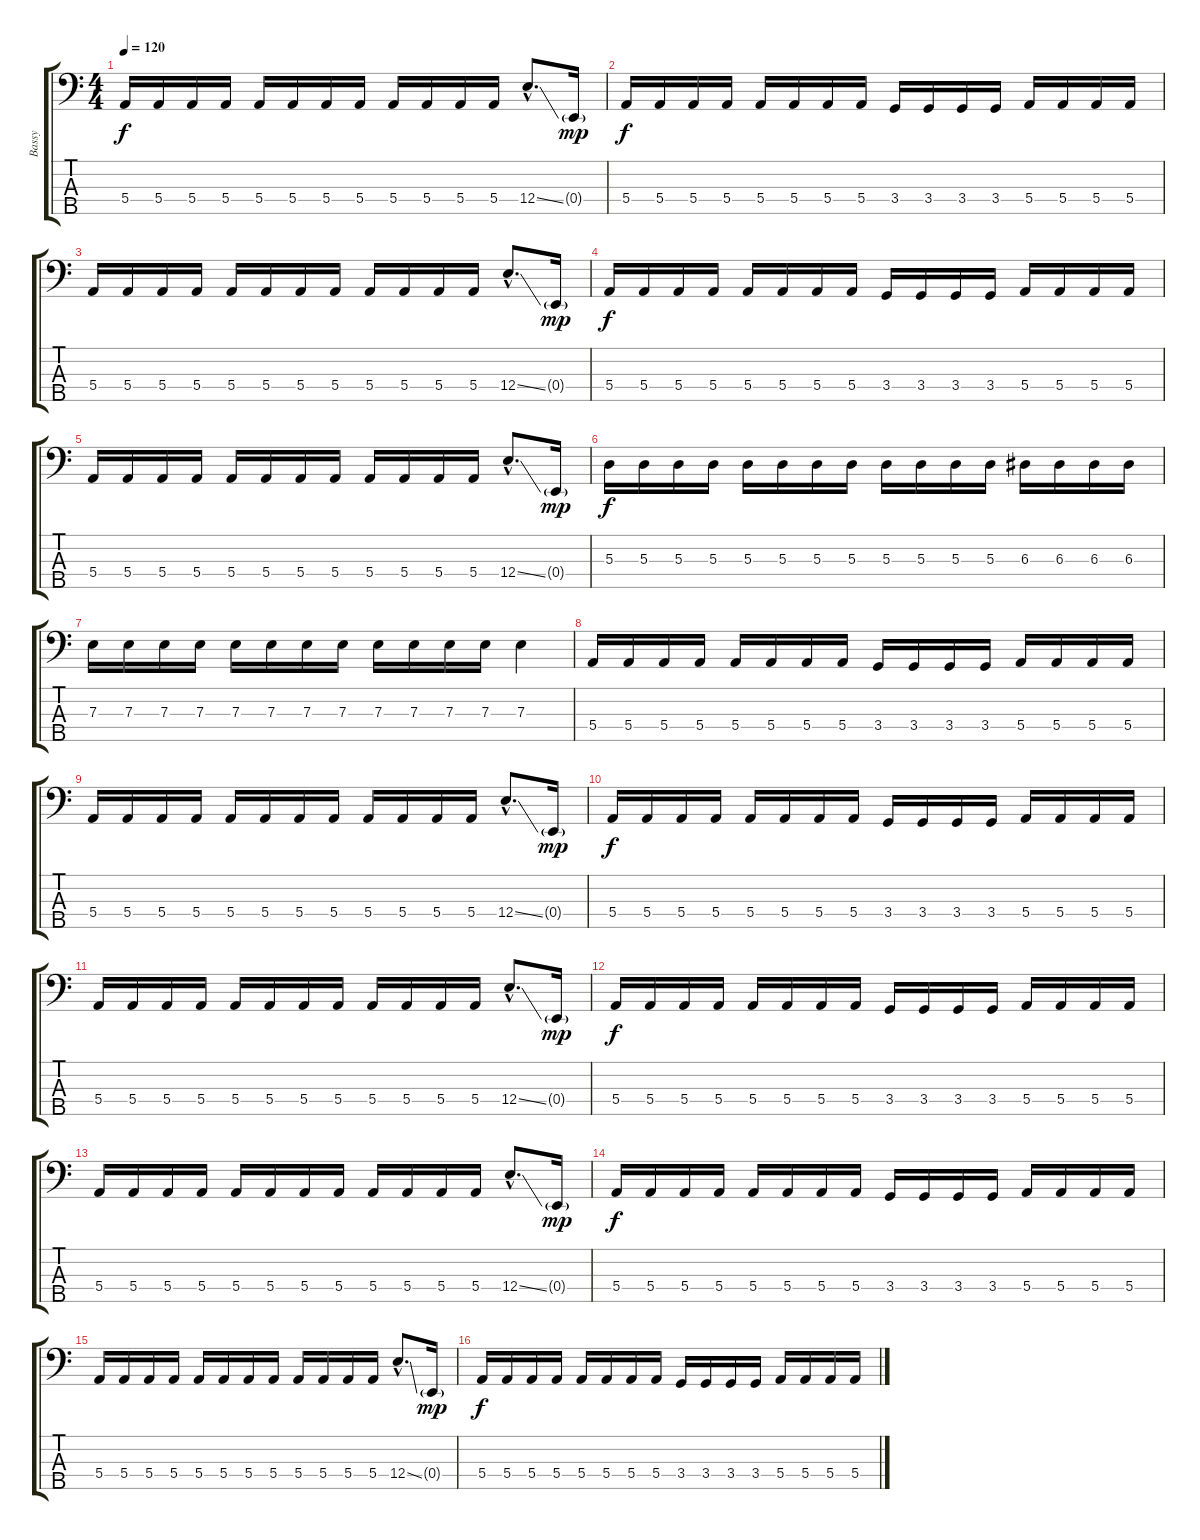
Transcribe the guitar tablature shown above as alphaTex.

\track ("Bassy" "Bassy") {instrument electricbassfinger}
\staff {score tabs}
\tuning (G2 D2 A1 E1 B0) {hide}
\ts (4 4)
\tempo 120
\clef f4
\ks c
5.4.16{dy f} 5.4.16 5.4.16 5.4.16 5.4.16 5.4.16 5.4.16 5.4.16 5.4.16 5.4.16 5.4.16 5.4.16 12.4{ss hac}.8{d} 0.4{g}.16{dy mp} |
5.4.16{dy f} 5.4.16 5.4.16 5.4.16 5.4.16 5.4.16 5.4.16 5.4.16 3.4.16 3.4.16 3.4.16 3.4.16 5.4.16 5.4.16 5.4.16 5.4.16 |
5.4.16 5.4.16 5.4.16 5.4.16 5.4.16 5.4.16 5.4.16 5.4.16 5.4.16 5.4.16 5.4.16 5.4.16 12.4{ss hac}.8{d} 0.4{g}.16{dy mp} |
5.4.16{dy f} 5.4.16 5.4.16 5.4.16 5.4.16 5.4.16 5.4.16 5.4.16 3.4.16 3.4.16 3.4.16 3.4.16 5.4.16 5.4.16 5.4.16 5.4.16 |
5.4.16 5.4.16 5.4.16 5.4.16 5.4.16 5.4.16 5.4.16 5.4.16 5.4.16 5.4.16 5.4.16 5.4.16 12.4{ss hac}.8{d} 0.4{g}.16{dy mp} |
5.3.16{dy f} 5.3.16 5.3.16 5.3.16 5.3.16 5.3.16 5.3.16 5.3.16 5.3.16 5.3.16 5.3.16 5.3.16 6.3.16 6.3.16 6.3.16 6.3.16 |
7.3.16 7.3.16 7.3.16 7.3.16 7.3.16 7.3.16 7.3.16 7.3.16 7.3.16 7.3.16 7.3.16 7.3.16 7.3.4 |
5.4.16 5.4.16 5.4.16 5.4.16 5.4.16 5.4.16 5.4.16 5.4.16 3.4.16 3.4.16 3.4.16 3.4.16 5.4.16 5.4.16 5.4.16 5.4.16 |
5.4.16 5.4.16 5.4.16 5.4.16 5.4.16 5.4.16 5.4.16 5.4.16 5.4.16 5.4.16 5.4.16 5.4.16 12.4{ss hac}.8{d} 0.4{g}.16{dy mp} |
5.4.16{dy f} 5.4.16 5.4.16 5.4.16 5.4.16 5.4.16 5.4.16 5.4.16 3.4.16 3.4.16 3.4.16 3.4.16 5.4.16 5.4.16 5.4.16 5.4.16 |
5.4.16 5.4.16 5.4.16 5.4.16 5.4.16 5.4.16 5.4.16 5.4.16 5.4.16 5.4.16 5.4.16 5.4.16 12.4{ss hac}.8{d} 0.4{g}.16{dy mp} |
5.4.16{dy f} 5.4.16 5.4.16 5.4.16 5.4.16 5.4.16 5.4.16 5.4.16 3.4.16 3.4.16 3.4.16 3.4.16 5.4.16 5.4.16 5.4.16 5.4.16 |
5.4.16 5.4.16 5.4.16 5.4.16 5.4.16 5.4.16 5.4.16 5.4.16 5.4.16 5.4.16 5.4.16 5.4.16 12.4{ss hac}.8{d} 0.4{g}.16{dy mp} |
5.4.16{dy f} 5.4.16 5.4.16 5.4.16 5.4.16 5.4.16 5.4.16 5.4.16 3.4.16 3.4.16 3.4.16 3.4.16 5.4.16 5.4.16 5.4.16 5.4.16 |
5.4.16 5.4.16 5.4.16 5.4.16 5.4.16 5.4.16 5.4.16 5.4.16 5.4.16 5.4.16 5.4.16 5.4.16 12.4{ss hac}.8{d} 0.4{g}.16{dy mp} |
5.4.16{dy f} 5.4.16 5.4.16 5.4.16 5.4.16 5.4.16 5.4.16 5.4.16 3.4.16 3.4.16 3.4.16 3.4.16 5.4.16 5.4.16 5.4.16 5.4.16
